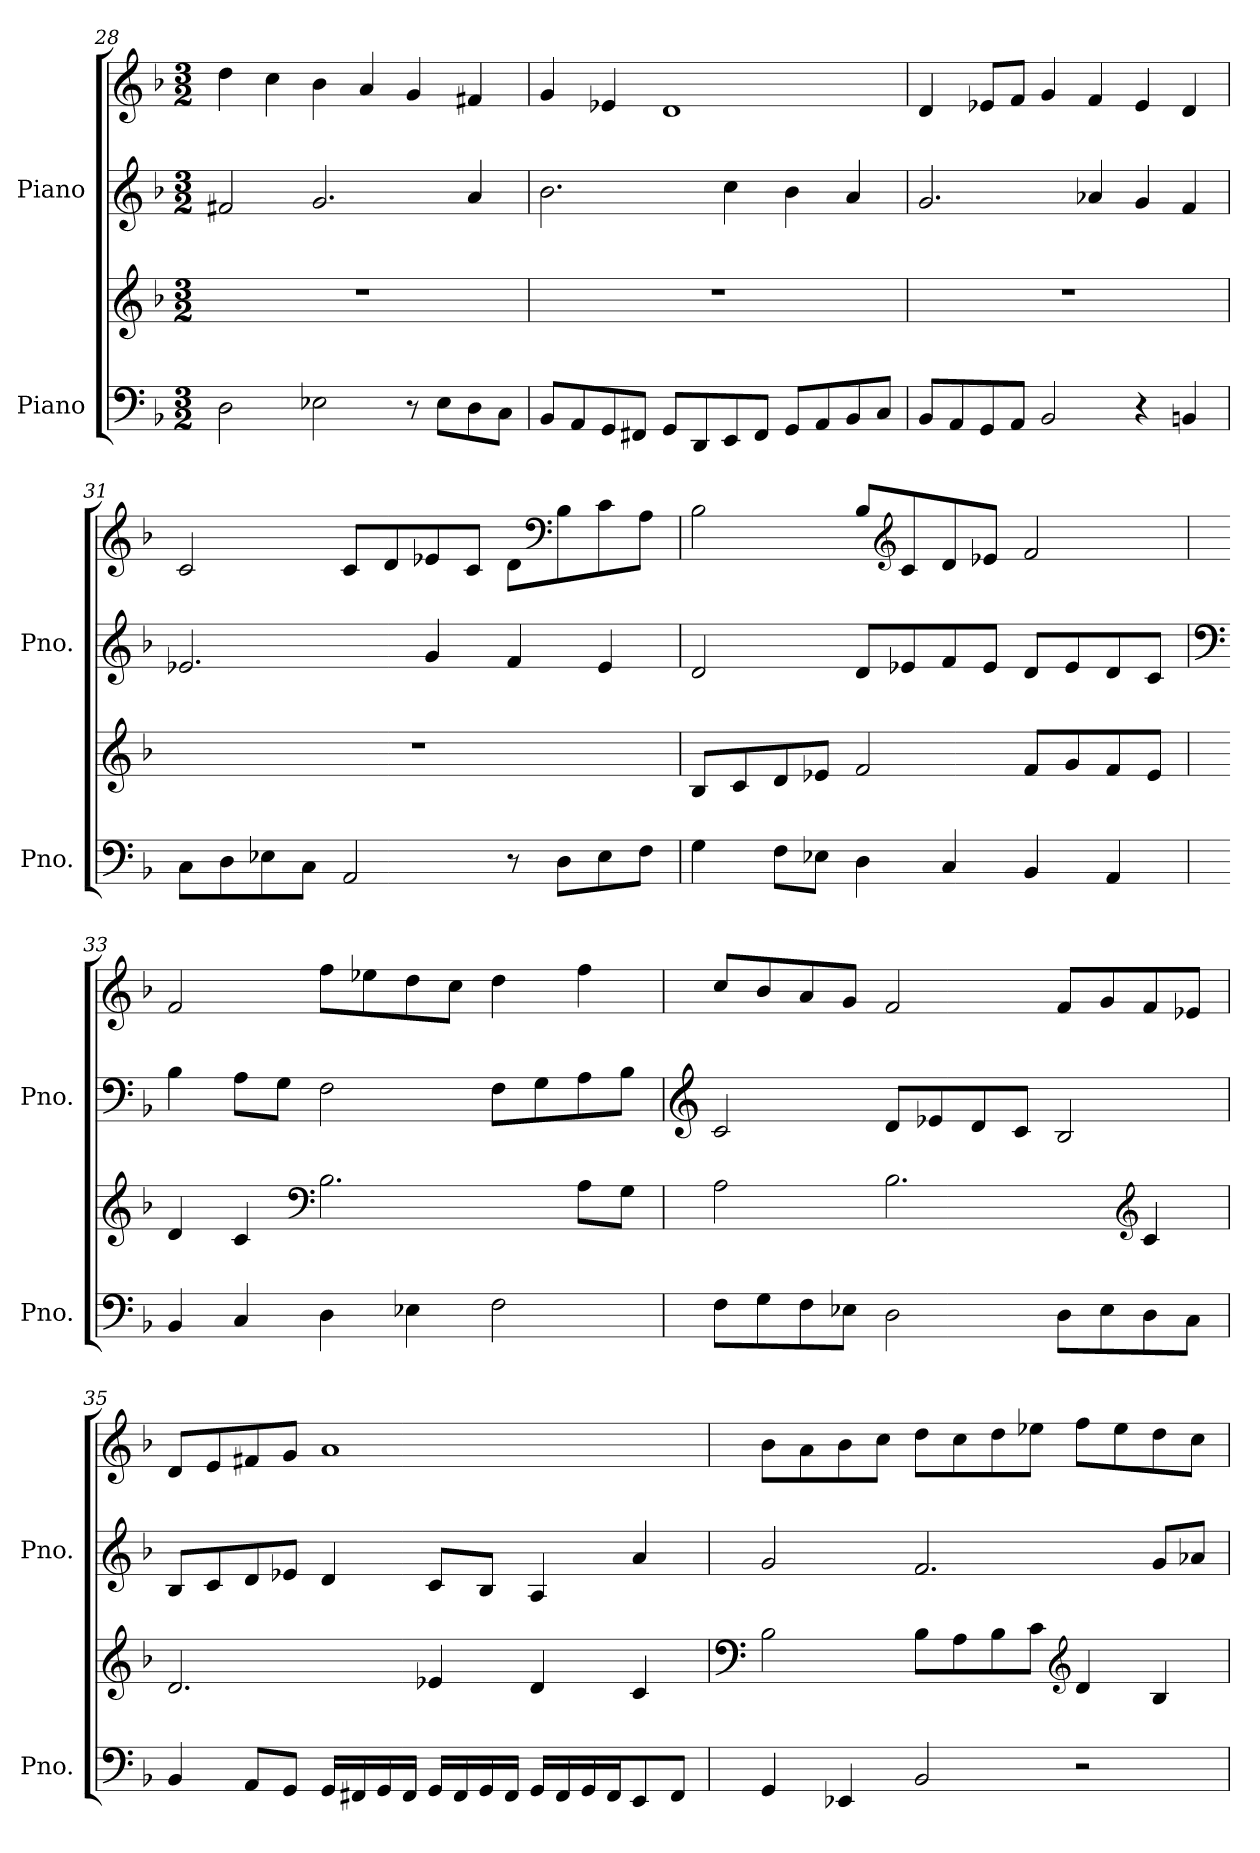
**kern	**kern	**kern	**kern
*part2	*part2	*part1	*part1
*staff4	*staff3	*staff2	*staff1
*I"Piano	*	*I"Piano	*
*I'Pno.	*	*I'Pno.	*
!!LO:LB:g=z
*clefF4	*clefG2	*clefG2	*clefG2
*k[b-]	*k[b-]	*k[b-]	*k[b-]
*M3/2	*M3/2	*M3/2	*M3/2
=28	=28	=28	=28
2D\	1.r	2f#X/	4dd\
.	.	.	4cc\
2E-X\	.	2.g/	4b-\
.	.	.	4a/
8r	.	.	4g/
8E-\L	.	.	.
8D\	.	4a/	4f#X/
8C\J	.	.	.
=29	=29	=29	=29
8BB-/L	1.r	2.b-\	4g/
8AA/	.	.	.
8GG/	.	.	4e-X/
8FF#X/J	.	.	.
8GG/L	.	.	1d
8DD/	.	.	.
8EE/	.	4cc\	.
8FF#/J	.	.	.
8GG/L	.	4b-\	.
8AA/	.	.	.
8BB-/	.	4a/	.
8C/J	.	.	.
=30	=30	=30	=30
8BB-/L	1.r	2.g/	4d/
8AA/	.	.	.
8GG/	.	.	8e-X/L
8AA/J	.	.	8f/J
2BB-/	.	.	4g/
.	.	4a-X/	4f/
4r	.	4g/	4e-/
4BBn/	.	4f/	4d/
!!LO:PB:g=z
=31	=31	=31	=31
8C\L	1.r	2.e-X/	2c/
8D\	.	.	.
8E-X\	.	.	.
8C\J	.	.	.
2AA/	.	.	8c/L
.	.	.	8d/
.	.	4g/	8e-X/
.	.	.	8c/J
8r	.	4f/	8d\L
*	*	*	*clefF4
8D\L	.	.	8B-\
8E-\	.	4e-/	8c\
8F\J	.	.	8A\J
=32	=32	=32	=32
4G\	8B-/L	2d/	2B-\
.	8c/	.	.
8F\L	8d/	.	.
8E-X\J	8e-X/J	.	.
4D\	2f/	8d/L	8B-/L
*	*	*	*clefG2
.	.	8e-X/	8c/
4C/	.	8f/	8d/
.	.	8e-/J	8e-X/J
4BB-/	8f/L	8d/L	2f/
.	8g/	8e-/	.
4AA/	8f/	8d/	.
.	8e-/J	8c/J	.
!!LO:LB:g=z
=33	=33	=33	=33
*	*	*clefF4	*
4BB-/	4d/	4B-\	2f/
4C/	4c/	8A\L	.
.	.	8G\J	.
*	*clefF4	*	*
4D\	2.B-\	2F\	8ff\L
.	.	.	8ee-X\
4E-X\	.	.	8dd\
.	.	.	8cc\J
2F\	.	8F\L	4dd\
.	.	8G\	.
.	8A\L	8A\	4ff\
.	8G\J	8B-\J	.
=34	=34	=34	=34
*	*	*clefG2	*
8F\L	2A\	2c/	8cc/L
8G\	.	.	8b-/
8F\	.	.	8a/
8E-X\J	.	.	8g/J
2D\	2.B-\	8d/L	2f/
.	.	8e-X/	.
.	.	8d/	.
.	.	8c/J	.
8D\L	.	2B-/	8f/L
8E-\	.	.	8g/
*	*clefG2	*	*
8D\	4c/	.	8f/
8C\J	.	.	8e-X/J
!!LO:LB:g=z
=35	=35	=35	=35
4BB-/	2.d/	8B-/L	8d/L
.	.	8c/	8e/
8AA/L	.	8d/	8f#X/
8GG/J	.	8e-X/J	8g/J
16GG/LL	.	4d/	1a
16FF#X/	.	.	.
16GG/	.	.	.
16FF#/JJ	.	.	.
16GG/LL	4e-X/	8c/L	.
16FF#/	.	.	.
16GG/	.	8B-/J	.
16FF#/JJ	.	.	.
16GG/LL	4d/	4A/	.
16FF#/	.	.	.
16GG/	.	.	.
16FF#/J	.	.	.
8EE/	4c/	4a/	.
8FF#/J	.	.	.
=36	=36	=36	=36
*	*clefF4	*	*
4GG/	2B-\	2g/	8b-\L
.	.	.	8a\
4EE-X/	.	.	8b-\
.	.	.	8cc\J
2BB-/	8B-\L	2.f/	8dd\L
.	8A\	.	8cc\
.	8B-\	.	8dd\
.	8c\J	.	8ee-X\J
*	*clefG2	*	*
2r	4d/	.	8ff\L
.	.	.	8ee-\
.	4B-/	8g/L	8dd\
.	.	8a-X/J	8cc\J
=	=	=	=
*-	*-	*-	*-
